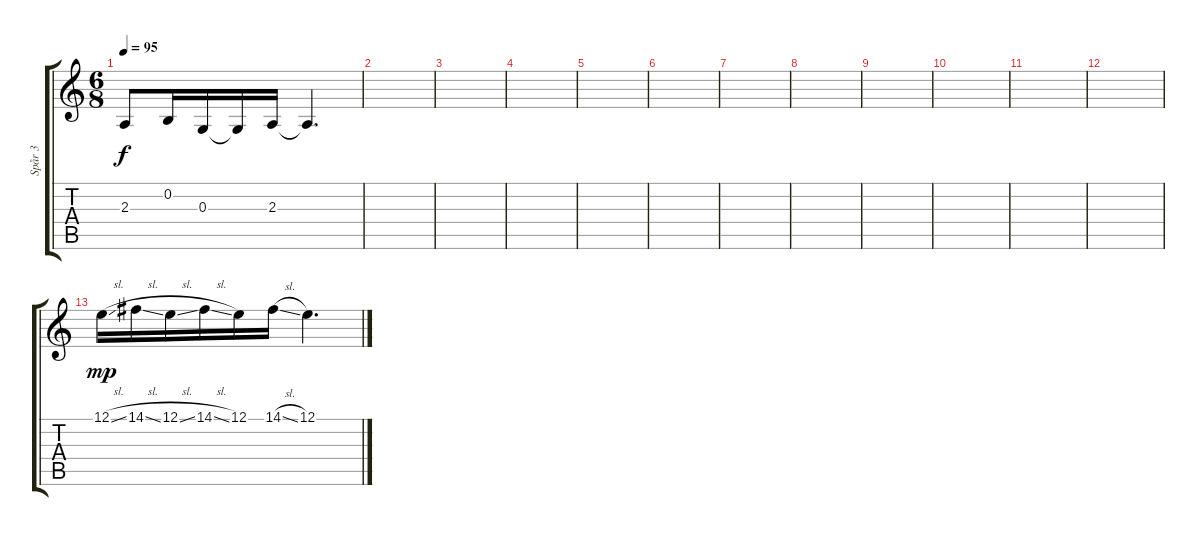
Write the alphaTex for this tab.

\track ("Spår 3" "Spår 3") {instrument oboe}
\staff {score tabs}
\tuning (E4 B3 G3 D3 A2 E2) {hide}
\ts (6 8)
\tempo 95
\clef g2
\ks c
2.3.8{dy f} 0.2.16 0.3.16 0.3{t}.16 2.3.16 2.3{t}.4{d} |
|
|
|
|
|
|
|
|
|
|
|
12.1{sl}.16{dy mp} 14.1{sl}.16 12.1{sl}.16 14.1{sl}.16 12.1.16 14.1{sl}.16 12.1.4{d}
